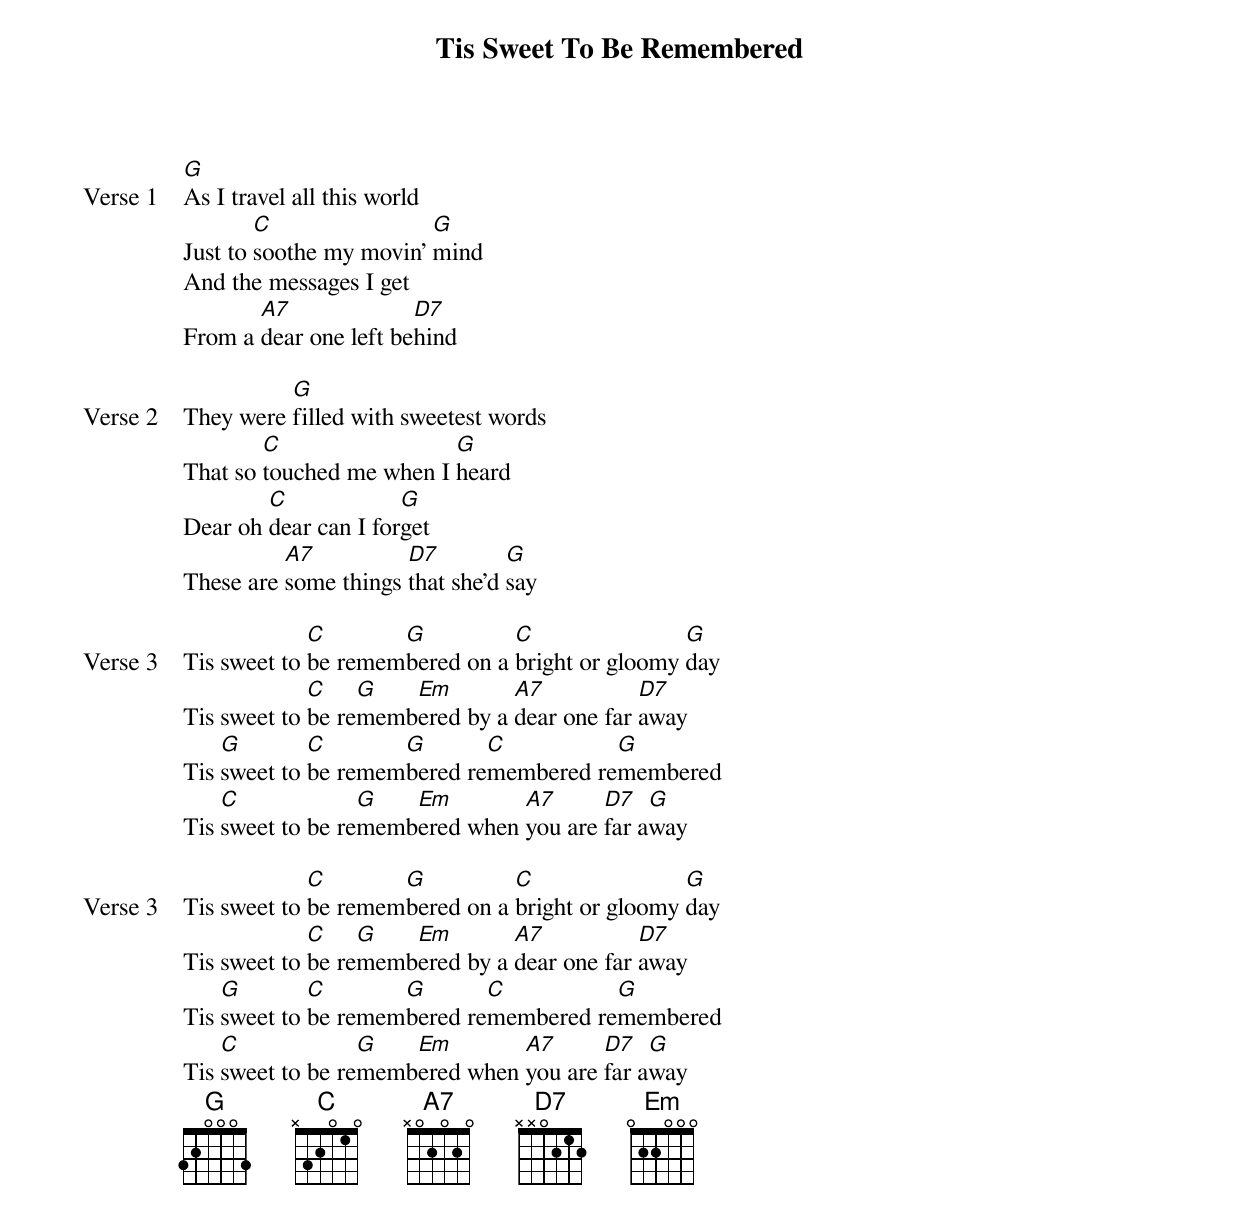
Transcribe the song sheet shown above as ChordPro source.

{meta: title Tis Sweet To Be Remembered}
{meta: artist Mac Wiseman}
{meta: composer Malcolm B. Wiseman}

{start_of_verse: Verse 1}
[G]As I travel all this world
Just to [C]soothe my movin' [G]mind
And the messages I get
From a [A7]dear one left be[D7]hind
{end_of_verse}

{start_of_verse: Verse 2}
They were [G]filled with sweetest words
That so [C]touched me when I [G]heard
Dear oh [C]dear can I for[G]get
These are [A7]some things [D7]that she’d [G]say
{end_of_verse}

{start_of_verse: Verse 3}
Tis sweet to [C]be remem[G]bered on a [C]bright or gloomy [G]day
Tis sweet to [C]be re[G]memb[Em]ered by a [A7]dear one far [D7]away
Tis [G]sweet to [C]be remem[G]bered re[C]membered re[G]membered
Tis [C]sweet to be re[G]memb[Em]ered when [A7]you are [D7]far a[G]way
{end_of_verse}

{start_of_verse: Verse 3}
Tis sweet to [C]be remem[G]bered on a [C]bright or gloomy [G]day
Tis sweet to [C]be re[G]memb[Em]ered by a [A7]dear one far [D7]away
Tis [G]sweet to [C]be remem[G]bered re[C]membered re[G]membered
Tis [C]sweet to be re[G]memb[Em]ered when [A7]you are [D7]far a[G]way
{end_of_verse}
